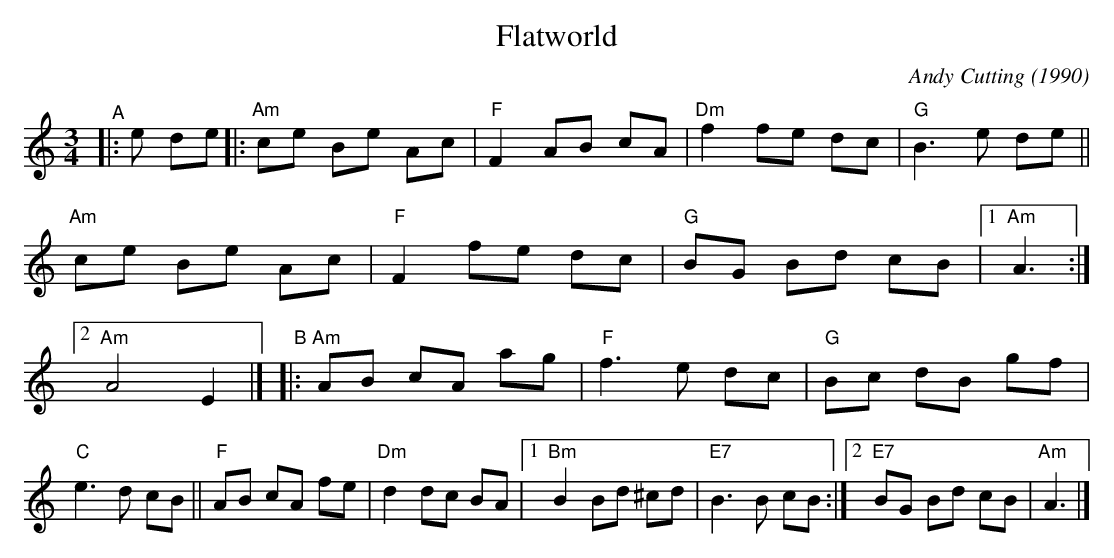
X:1
T: Flatworld
C: Andy Cutting (1990)
M: 3/4
L: 1/8
K: Amin
"^A"|: e de |:\
"Am"ce Be Ac | "F"F2 AB cA | "Dm"f2 fe dc | "G"B3e de ||
"Am"ce Be Ac | "F"F2 fe dc | "G"BG Bd cB |[1 "Am"A3 :|[2 "Am"A4 E2 |]
"^B"|:\
"Am"AB cA ag | "F"f3 e dc | "G"Bc dB gf | "C"e3 d cB || "F"AB cA fe |
"Dm"d2 dc BA |[1 "Bm"B2 Bd ^cd | "E7"B3B cB :|[2 "E7"BG Bd cB | "Am"A3 |]
